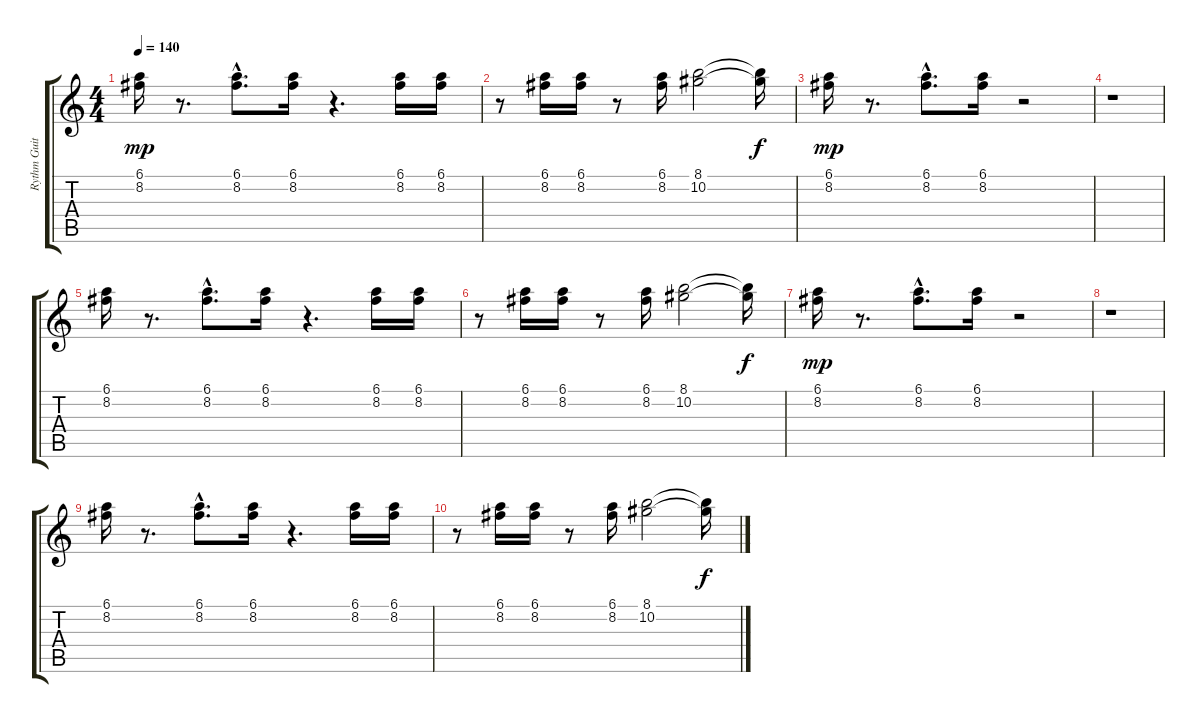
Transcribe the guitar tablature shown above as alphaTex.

\track ("Rythm Guitar Dubs" "Rythm Guit") {instrument overdrivenguitar}
\staff {score tabs}
\tuning (Eb4 Bb3 Gb3 Db3 Ab2 Eb2) {hide}
\ts (4 4)
\tempo 140
\clef g2
\ks c
(6.1 8.2).16{dy mp volume 11} r.8{d} (6.1{hac} 8.2{hac}).8{d} (6.1 8.2).16 r.4{d} (6.1 8.2).16{volume 11} (6.1 8.2).16 |
r.8 (6.1 8.2).16{volume 10} (6.1 8.2).16 r.8 (6.1 8.2).16 (8.1 10.2).2 (8.1{t} 10.2{t}).16{dy f} |
(6.1 8.2).16{dy mp volume 9} r.8{d} (6.1{hac} 8.2{hac}).8{d volume 9} (6.1 8.2).16 r.2 |
r.1 |
(6.1 8.2).16{volume 7} r.8{d} (6.1{hac} 8.2{hac}).8{d} (6.1 8.2).16 r.4{d} (6.1 8.2).16{volume 6} (6.1 8.2).16 |
r.8 (6.1 8.2).16{volume 6} (6.1 8.2).16 r.8 (6.1 8.2).16 (8.1 10.2).2 (8.1{t} 10.2{t}).16{dy f} |
(6.1 8.2).16{dy mp volume 5} r.8{d} (6.1{hac} 8.2{hac}).8{d volume 4} (6.1 8.2).16 r.2 |
r.1 |
(6.1 8.2).16{volume 2} r.8{d} (6.1{hac} 8.2{hac}).8{d} (6.1 8.2).16{volume 2} r.4{d} (6.1 8.2).16 (6.1 8.2).16{volume 1} |
r.8 (6.1 8.2).16 (6.1 8.2).16 r.8 (6.1 8.2).16 (8.1 10.2).2 (8.1{t} 10.2{t}).16{dy f}
